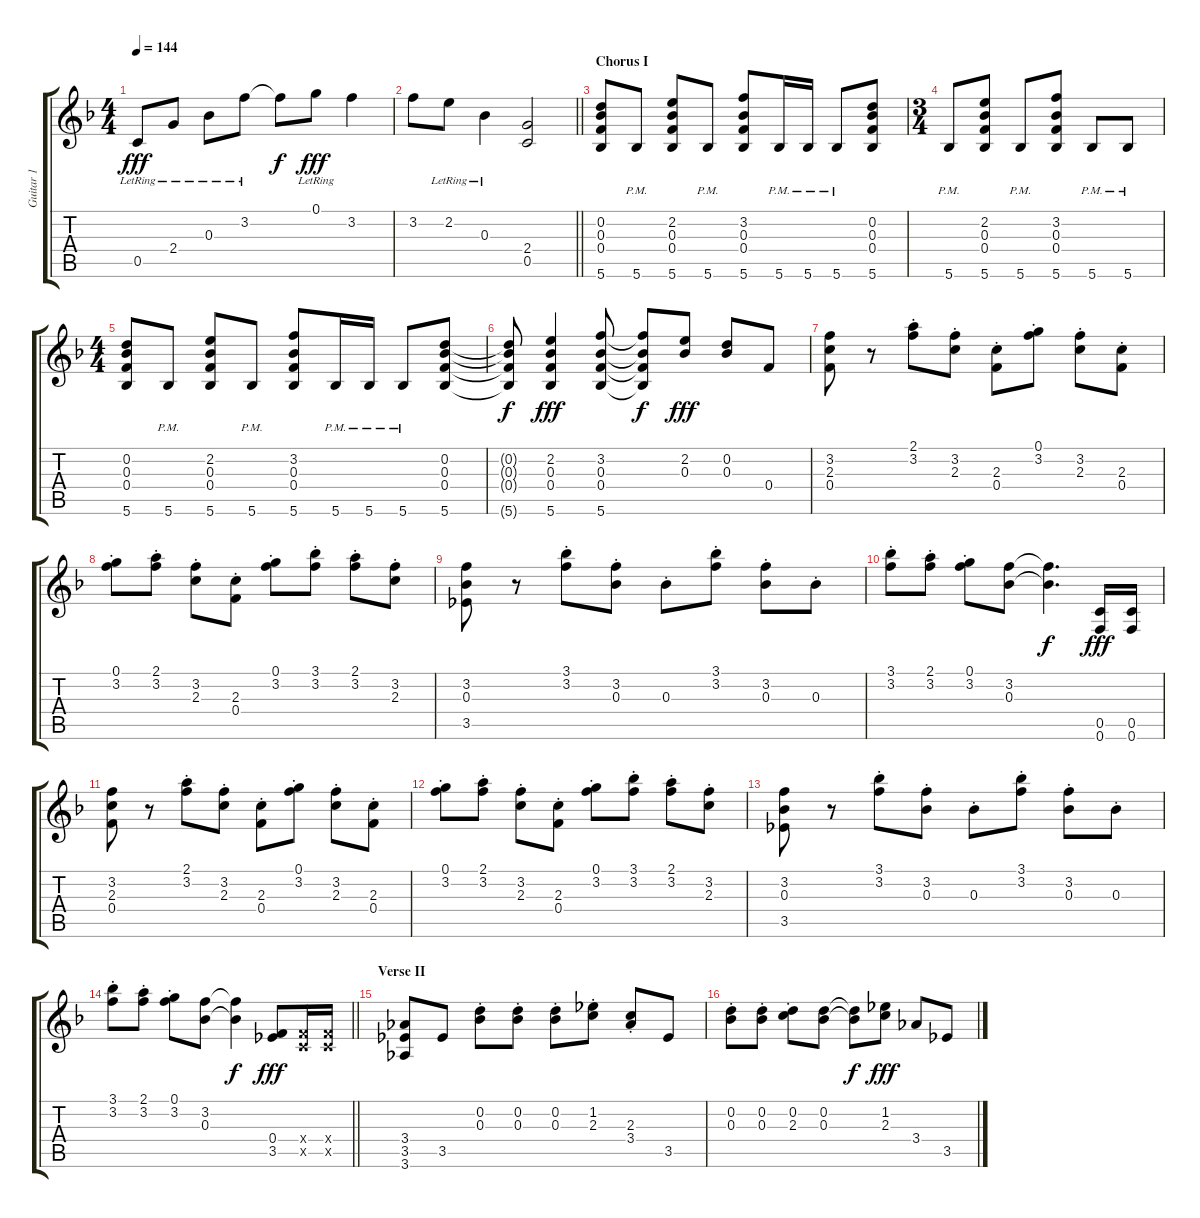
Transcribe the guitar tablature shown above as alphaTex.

\track ("Guitar 1" "Guitar 1") {instrument distortionguitar}
\staff {score tabs}
\tuning (G4 D4 Bb3 F3 C3 F2) {hide}
\ts (4 4)
\tempo 144
\clef g2
\ks f
0.5{lr}.8{dy fff} 2.4{lr}.8 0.3{lr}.8 3.2{lr}.8 3.2{t}.8{dy f} 0.1{lr}.8{dy fff} 3.2.4 |
\barLineRight lightlight
3.2.8 2.2{lr}.8 0.3{lr}.4 (2.4 0.5).2 |
\section ("" "Chorus I")
(0.2 0.3 0.4 5.6).8 5.6{pm}.8 (2.2 0.3 0.4 5.6).8 5.6{pm}.8 (3.2 0.3 0.4 5.6).8 5.6{pm}.16 5.6{pm}.16 5.6{pm}.8 (0.2 0.3 0.4 5.6).8 |
\ts (3 4)
5.6{pm}.8 (2.2 0.3 0.4 5.6).8 5.6{pm}.8 (3.2 0.3 0.4 5.6).8 5.6{pm}.8 5.6{pm}.8 |
\ts (4 4)
(0.2 0.3 0.4 5.6).8 5.6{pm}.8 (2.2 0.3 0.4 5.6).8 5.6{pm}.8 (3.2 0.3 0.4 5.6).8 5.6{pm}.16 5.6{pm}.16 5.6{pm}.8 (0.2 0.3 0.4 5.6).8 |
(0.2{t} 0.3{t} 0.4{t} 5.6{t}).8{dy f} (2.2 0.3 0.4 5.6).4{dy fff} (3.2 0.3 0.4 5.6).8 (3.2{t} 0.3{t} 0.4{t} 5.6{t}).8{dy f} (2.2 0.3).8{dy fff} (0.2 0.3).8 0.4.8 |
(3.2 2.3 0.4).8 r.8 (2.1{st} 3.2{st}).8 (3.2{st} 2.3{st}).8 (2.3{st} 0.4{st}).8 (0.1{st} 3.2{st}).8 (3.2{st} 2.3{st}).8 (2.3{st} 0.4{st}).8 |
(0.1{st} 3.2{st}).8 (2.1{st} 3.2{st}).8 (3.2{st} 2.3{st}).8 (2.3{st} 0.4{st}).8 (0.1{st} 3.2{st}).8 (3.1{st} 3.2{st}).8 (2.1{st} 3.2{st}).8 (3.2{st} 2.3{st}).8 |
(3.2 0.3 3.5).8 r.8 (3.1{st} 3.2{st}).8 (3.2{st} 0.3{st}).8 0.3{st}.8 (3.1{st} 3.2{st}).8 (3.2{st} 0.3{st}).8 0.3{st}.8 |
(3.1{st} 3.2{st}).8 (2.1{st} 3.2{st}).8 (0.1{st} 3.2{st}).8 (3.2 0.3).8 (3.2{t} 0.3{t}).4{d dy f} (0.5 0.6).16{dy fff} (0.5 0.6).16 |
(3.2 2.3 0.4).8 r.8 (2.1{st} 3.2{st}).8 (3.2{st} 2.3{st}).8 (2.3{st} 0.4{st}).8 (0.1{st} 3.2{st}).8 (3.2{st} 2.3{st}).8 (2.3{st} 0.4{st}).8 |
(0.1{st} 3.2{st}).8 (2.1{st} 3.2{st}).8 (3.2{st} 2.3{st}).8 (2.3{st} 0.4{st}).8 (0.1{st} 3.2{st}).8 (3.1{st} 3.2{st}).8 (2.1{st} 3.2{st}).8 (3.2{st} 2.3{st}).8 |
(3.2 0.3 3.5).8 r.8 (3.1{st} 3.2{st}).8 (3.2{st} 0.3{st}).8 0.3{st}.8 (3.1{st} 3.2{st}).8 (3.2{st} 0.3{st}).8 0.3{st}.8 |
\barLineRight lightlight
(3.1{st} 3.2{st}).8 (2.1{st} 3.2{st}).8 (0.1{st} 3.2{st}).8 (3.2 0.3).8 (3.2{t} 0.3{t}).4{dy f} (0.4 3.5).8{dy fff} (0.4{x} 0.5{x}).16 (0.4{x} 0.5{x}).16 |
\section ("" "Verse II")
(3.4 3.5 3.6).8 3.5.8 (0.2{st} 0.3{st}).8 (0.2{st} 0.3{st}).8 (0.2{st} 0.3{st}).8 (1.2{st} 2.3{st}).8 (2.3{st} 3.4{st}).8 3.5.8 |
(0.2{st} 0.3{st}).8 (0.2{st} 0.3{st}).8 (0.2{st} 2.3{st}).8 (0.2 0.3).8 (0.2{t} 0.3{t}).8{dy f} (1.2 2.3).8{dy fff} 3.4.8 3.5.8
